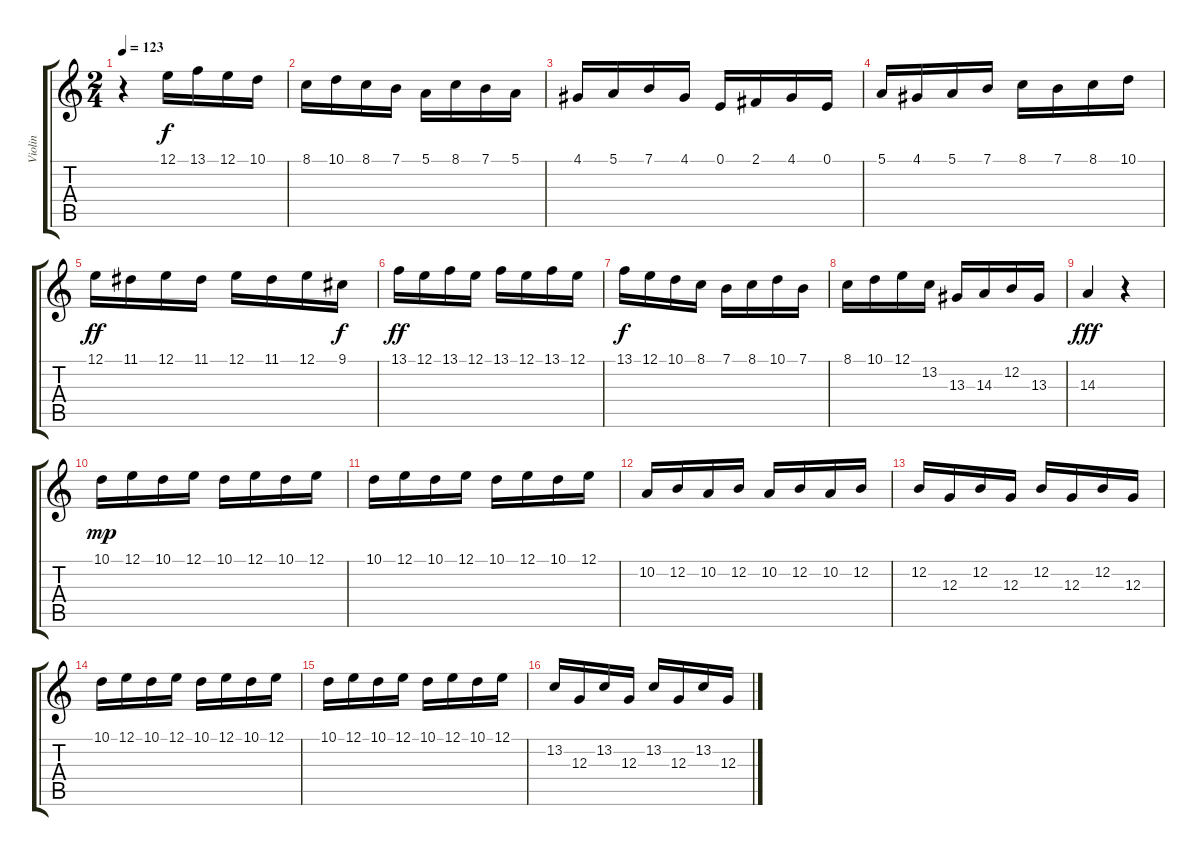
\track ("Violin" "Violin") {instrument stringensemble1}
\staff {score tabs}
\tuning (E4 B3 G3 D3 A2 E2) {hide}
\ts (2 4)
\tempo 123
\clef g2
\ks c
r.4{dy fff} 12.1.16{dy f} 13.1.16 12.1.16 10.1.16 |
8.1.16 10.1.16 8.1.16 7.1.16 5.1.16 8.1.16 7.1.16 5.1.16 |
4.1.16 5.1.16 7.1.16 4.1.16 0.1.16 2.1.16 4.1.16 0.1.16 |
5.1.16 4.1.16 5.1.16 7.1.16 8.1.16 7.1.16 8.1.16 10.1.16 |
12.1.16{dy ff} 11.1.16 12.1.16 11.1.16 12.1.16 11.1.16 12.1.16 9.1.16{dy f} |
13.1.16{dy ff} 12.1.16 13.1.16 12.1.16 13.1.16 12.1.16 13.1.16 12.1.16 |
13.1.16{dy f} 12.1.16 10.1.16 8.1.16 7.1.16 8.1.16 10.1.16 7.1.16 |
8.1.16 10.1.16 12.1.16 13.2.16 13.3.16 14.3.16 12.2.16 13.3.16 |
14.3.4{dy fff} r.4 |
10.1.16{dy mp} 12.1.16 10.1.16 12.1.16 10.1.16 12.1.16 10.1.16 12.1.16 |
10.1.16 12.1.16 10.1.16 12.1.16 10.1.16 12.1.16 10.1.16 12.1.16 |
10.2.16 12.2.16 10.2.16 12.2.16 10.2.16 12.2.16 10.2.16 12.2.16 |
12.2.16 12.3.16 12.2.16 12.3.16 12.2.16 12.3.16 12.2.16 12.3.16 |
10.1.16 12.1.16 10.1.16 12.1.16 10.1.16 12.1.16 10.1.16 12.1.16 |
10.1.16 12.1.16 10.1.16 12.1.16 10.1.16 12.1.16 10.1.16 12.1.16 |
13.2.16 12.3.16 13.2.16 12.3.16 13.2.16 12.3.16 13.2.16 12.3.16
